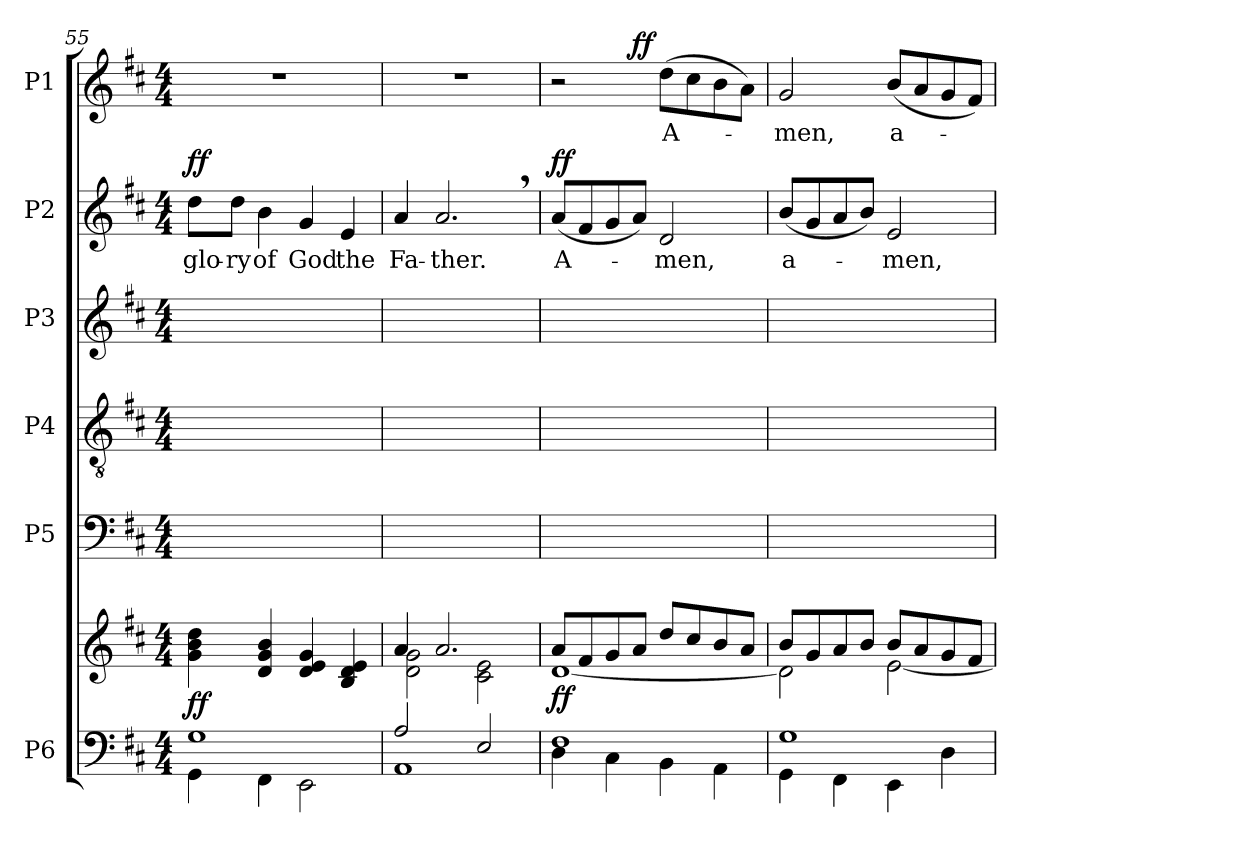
**kern	**kern	**dynam	**kern	**text	**kern	**kern	**kern	**text	**dynam	**kern	**text	**dynam
*part6	*part6	*part6	*part5	*part5	*part4	*part3	*part2	*part2	*part2	*part1	*part1	*part1
*staff7	*staff6	*staff6/7	*staff5	*staff5	*staff4	*staff3	*staff2	*staff2	*staff2	*staff1	*staff1	*staff1
*I"P6	*	*	*I"P5	*	*I"P4	*I"P3	*I"P2	*	*	*I"P1	*	*
*clefF4	*clefG2	*	*clefF4	*	*clefGv2	*clefG2	*clefG2	*	*	*clefG2	*	*
*	*	*	*	*	*ITrd7c12	*	*	*	*	*	*	*
*k[f#c#]	*k[f#c#]	*	*k[f#c#]	*	*k[f#c#]	*k[f#c#]	*k[f#c#]	*	*	*k[f#c#]	*	*
*D:	*D:	*	*D:	*	*D:	*D:	*D:	*	*	*D:	*	*
*M4/4	*M4/4	*	*M4/4	*	*M4/4	*M4/4	*M4/4	*	*	*M4/4	*	*
=55	=55	=55	=55	=55	=55	=55	=55	=55	=55	=55	=55	=55
*^	*	*	*	*	*	*	*	*	*	*	*	*
!	!	!	!	!	!LO:LY:b:color=#000000	!	!	!	!	!	!	!	!
!	!	!	!	!	!	!	!	!	!LO:LY:b:color=#000000	!	!	!	!
1Gi	4GGi\	4gi\ 4bi 4ddi	ff	8di\Lyy	glo-	1ryy	1ryy	8ddi\L	glo-	ff	1r	.	.
!	!	!	!	!	!LO:LY:b:color=#000000	!	!	!	!	!	!	!	!
!	!	!	!	!	!	!	!	!	!LO:LY:b:color=#000000	!	!	!	!
.	.	.	.	8di\Jyy	-ry	.	.	8ddi\J	-ry	.	.	.	.
!	!	!	!	!	!LO:LY:b:color=#000000	!	!	!	!	!	!	!	!
!	!	!	!	!	!	!	!	!	!LO:LY:b:color=#000000	!	!	!	!
.	4FF#i\	4di/ 4gi 4bi	.	4Bi\yy	of	.	.	4bi\	of	.	.	.	.
!	!	!	!	!	!LO:LY:b:color=#000000	!	!	!	!	!	!	!	!
!	!	!	!	!	!	!	!	!	!LO:LY:b:color=#000000	!	!	!	!
.	2EEi\	4di/ 4ei 4gi	.	4Gi\yy	God	.	.	4gi/	God	.	.	.	.
!	!	!	!	!	!LO:LY:b:color=#000000	!	!	!	!	!	!	!	!
!	!	!	!	!	!	!	!	!	!LO:LY:b:color=#000000	!	!	!	!
.	.	4Bi/ 4di 4ei	.	4Ei\yy	the	.	.	4ei/	the	.	.	.	.
=56	=56	=56	=56	=56	=56	=56	=56	=56	=56	=56	=56	=56	=56
*	*	*^	*	*	*	*	*	*	*	*	*	*	*
!	!	!	!	!	!	!LO:LY:b:color=#000000	!	!	!	!	!	!	!	!
!	!	!	!	!	!	!	!	!	!	!LO:LY:b:color=#000000	!	!	!	!
2Ai/	1AAi	4ai/	2di\ 2gi	.	4Ai\yy	Fa-	1ryy	1ryy	4ai/	Fa-	.	1r	.	.
!	!	!	!	!	!	!LO:LY:b:color=#000000	!	!	!	!	!	!	!	!
!	!	!	!	!	!	!	!	!	!	!LO:LY:b:color=#000000	!	!	!	!
.	.	2.ai/	.	.	2.A,i\yy	-ther.	.	.	2.a,i/	-ther.	.	.	.	.
2Ei/	.	.	2c#i\ 2ei	.	.	.	.	.	.	.	.	.	.	.
!!LO:LB:g=z
=57	=57	=57	=57	=57	=57	=57	=57	=57	=57	=57	=57	=57	=57	=57
!	!	!	!	!	!	!LO:LY:b:color=#000000	!	!	!	!	!	!	!	!
!	!	!	!	!	!	!	!	!	!	!	!	!LO:TX:a:i:t=Descant&colon;	!	!
!	!	!	!	!	!	!	!	!	!	!LO:LY:b:color=#000000	!	!	!	!
*	*	*	*	*	*	*	*	*	*	*	*	*^	*	*
1F#i	4Di\	8ai/L	[<1di	ff	(8Ai\Lyy	A-	1ryy	1ryy	(8ai/L	A-	ff	2r	4.ryy	.	.
.	.	8f#i/	.	.	8F#i\yy	.	.	.	8f#i/	.	.	.	.	.	.
.	4C#i\	8gi/	.	.	8Gi\yy	.	.	.	8gi/	.	.	.	.	.	.
.	.	8ai/J	.	.	8Ai\Jyy)	.	.	.	8ai/J)	.	.	.	2ryy	.	ff
!	!	!	!	!	!	!LO:LY:b:color=#000000	!	!	!	!	!	!	!	!	!
!	!	!	!	!	!	!	!	!	!	!LO:LY:b:color=#000000	!	!	!	!	!
!	!	!	!	!	!	!	!	!	!	!	!	!	!	!LO:LY:b:color=#000000	!
.	4BBi\	8ddi/L	.	.	2Di\yy	-men,	.	.	2di/	-men,	.	(8ddi\L	.	A-	.
.	.	8cc#i/	.	.	.	.	.	.	.	.	.	8cc#i\	.	.	.
.	4AAi\	8bi/	.	.	.	.	.	.	.	.	.	8bi\	.	.	.
.	.	8ai/J	.	.	.	.	.	.	.	.	.	8ai\J)	8ryy	.	.
*	*	*	*	*	*	*	*	*	*	*	*	*v	*v	*	*
=58	=58	=58	=58	=58	=58	=58	=58	=58	=58	=58	=58	=58	=58	=58
*	*	*	*	*	*	*	*	*	*	*	*	*^	*	*
!	!	!	!	!	!	!LO:LY:b:color=#000000	!	!	!	!	!	!	!	!	!
*	*	*	*	*	*	*	*	*	*	*	*	*v	*v	*	*
*	*	*	*	*	*	*	*	*	*	*	*	*^	*	*
!	!	!	!	!	!	!	!	!	!	!LO:LY:b:color=#000000	!	!	!	!	!
*	*	*	*	*	*	*	*	*	*	*	*	*v	*v	*	*
*	*	*	*	*	*	*	*	*	*	*	*	*^	*	*
!	!	!	!	!	!	!	!	!	!	!	!	!	!	!LO:LY:b:color=#000000	!
*	*	*	*	*	*	*	*	*	*	*	*	*v	*v	*	*
1Gi	4GGi\	8bi/L	2di\]	.	(8Bi\Lyy	a-	1ryy	1ryy	(8bi/L	a-	.	2gi/	-men,	.
.	.	8gi/	.	.	8Gi\yy	.	.	.	8gi/	.	.	.	.	.
.	4FF#i\	8ai/	.	.	8Ai\yy	.	.	.	8ai/	.	.	.	.	.
.	.	8bi/J	.	.	8Bi\Jyy)	.	.	.	8bi/J)	.	.	.	.	.
!	!	!	!	!	!	!LO:LY:b:color=#000000	!	!	!	!	!	!	!	!
!	!	!	!	!	!	!	!	!	!	!LO:LY:b:color=#000000	!	!	!	!
!	!	!	!	!	!	!	!	!	!	!	!	!	!LO:LY:b:color=#000000	!
.	4EEi\	8bi/L	[<2ei\	.	2Ei\yy	-men,	.	.	2ei/	-men,	.	(8bi/L	a-	.
.	.	8ai/	.	.	.	.	.	.	.	.	.	8ai/	.	.
.	4Di\	8gi/	.	.	.	.	.	.	.	.	.	8gi/	.	.
.	.	8f#i/J	.	.	.	.	.	.	.	.	.	8f#i/J)	.	.
*v	*v	*	*	*	*	*	*	*	*	*	*	*	*	*
*	*v	*v	*	*	*	*	*	*	*	*	*	*	*
=	=	=	=	=	=	=	=	=	=	=	=	=
*-	*-	*-	*-	*-	*-	*-	*-	*-	*-	*-	*-	*-
